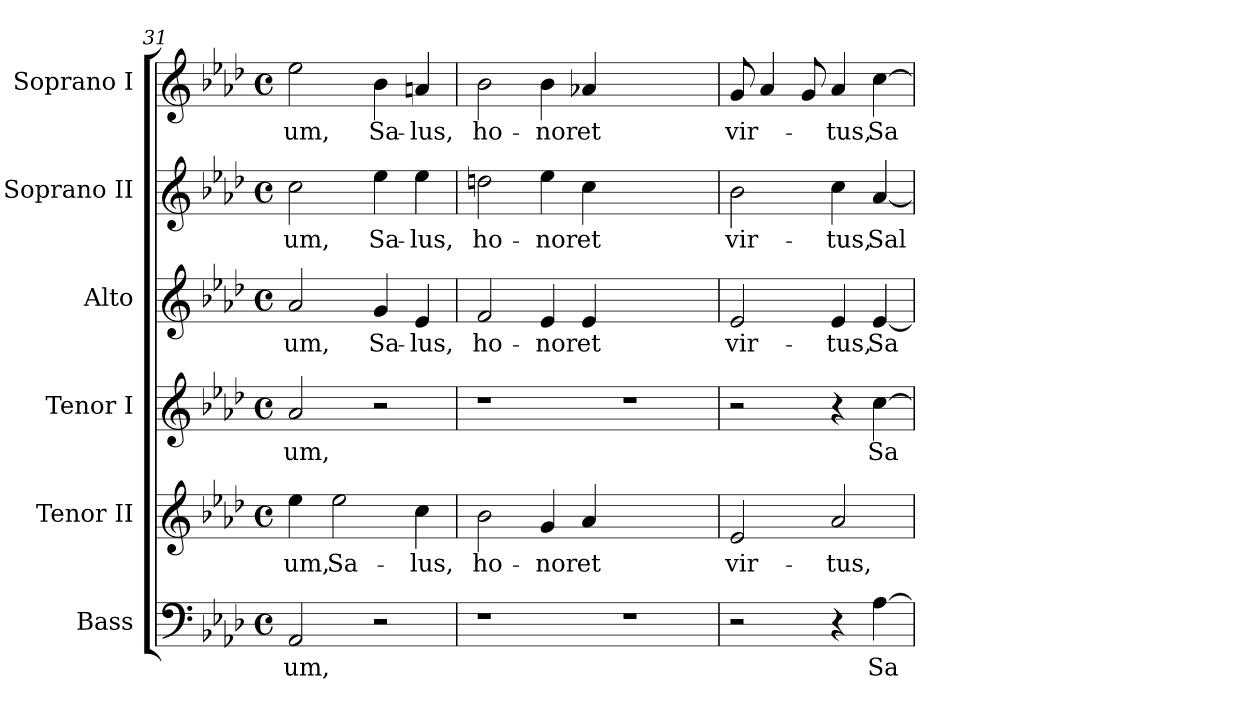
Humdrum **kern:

**kern	**text	**kern	**text	**kern	**text	**kern	**text	**kern	**text	**kern	**text
*part6	*part6	*part5	*part5	*part4	*part4	*part3	*part3	*part2	*part2	*part1	*part1
*staff6	*staff6	*staff5	*staff5	*staff4	*staff4	*staff3	*staff3	*staff2	*staff2	*staff1	*staff1
*I"Bass	*	*I"Tenor II	*	*I"Tenor I	*	*I"Alto	*	*I"Soprano II	*	*I"Soprano I	*
*I'B.	*	*I'T. II	*	*I'T. I	*	*I'A.	*	*I'S. II	*	*I'S. I	*
!!LO:LB:g=z
*clefF4	*	*clefG2	*	*clefG2	*	*clefG2	*	*clefG2	*	*clefG2	*
*	*	*ITrd7c12	*	*ITrd7c12	*	*	*	*	*	*	*
*k[b-e-a-d-]	*	*k[b-e-a-d-]	*	*k[b-e-a-d-]	*	*k[b-e-a-d-]	*	*k[b-e-a-d-]	*	*k[b-e-a-d-]	*
*A-:	*	*A-:	*	*A-:	*	*A-:	*	*A-:	*	*A-:	*
*M4/4	*	*M4/4	*	*M4/4	*	*M4/4	*	*M4/4	*	*M4/4	*
*met(c)	*	*met(c)	*	*met(c)	*	*met(c)	*	*met(c)	*	*met(c)	*
=31	=31	=31	=31	=31	=31	=31	=31	=31	=31	=31	=31
!	!LO:LY:b:color=#000000	!	!	!	!	!	!	!	!	!	!
!	!	!	!LO:LY:b:color=#000000	!	!	!	!	!	!	!	!
!	!	!	!	!	!LO:LY:b:color=#000000	!	!	!	!	!	!
!	!	!	!	!	!	!	!LO:LY:b:color=#000000	!	!	!	!
!	!	!	!	!	!	!	!	!	!LO:LY:b:color=#000000	!	!
!	!	!	!	!	!	!	!	!	!	!	!LO:LY:b:color=#000000
2AA-i/	-um,	4e-i\	-um,	2A-i/	-um,	2a-i/	-um,	2cci\	-um,	2ee-i\	-um,
!	!	!	!LO:LY:b:color=#000000	!	!	!	!	!	!	!	!
.	.	2e-i\	Sa-	.	.	.	.	.	.	.	.
!	!	!	!	!	!	!	!LO:LY:b:color=#000000	!	!	!	!
!	!	!	!	!	!	!	!	!	!LO:LY:b:color=#000000	!	!
!	!	!	!	!	!	!	!	!	!	!	!LO:LY:b:color=#000000
2r	.	.	.	2r	.	4gi/	Sa-	4ee-i\	Sa-	4b-i\	Sa-
!	!	!	!LO:LY:b:color=#000000	!	!	!	!	!	!	!	!
!	!	!	!	!	!	!	!LO:LY:b:color=#000000	!	!	!	!
!	!	!	!	!	!	!	!	!	!LO:LY:b:color=#000000	!	!
!	!	!	!	!	!	!	!	!	!	!	!LO:LY:b:color=#000000
.	.	4ci\	-lus,	.	.	4e-i/	-lus,	4ee-i\	-lus,	4ani/	-lus,
=32	=32	=32	=32	=32	=32	=32	=32	=32	=32	=32	=32
!	!	!	!LO:LY:b:color=#000000	!	!	!	!	!	!	!	!
!	!	!	!	!	!	!	!LO:LY:b:color=#000000	!	!	!	!
!	!	!	!	!	!	!	!	!	!LO:LY:b:color=#000000	!	!
!	!	!	!	!	!	!	!	!	!	!	!LO:LY:b:color=#000000
1r	.	2B-i\	ho-	1r	.	2fi/	ho-	2ddni\	ho-	2b-i\	ho-
!	!	!	!LO:LY:b:color=#000000	!	!	!	!	!	!	!	!
!	!	!	!	!	!	!	!LO:LY:b:color=#000000	!	!	!	!
!	!	!	!	!	!	!	!	!	!LO:LY:b:color=#000000	!	!
!	!	!	!	!	!	!	!	!	!	!	!LO:LY:b:color=#000000
.	.	4Gi/	-nor	.	.	4e-i/	-nor	4ee-i\	-nor	4b-i\	-nor
!	!	!	!LO:LY:b:color=#000000	!	!	!	!	!	!	!	!
!	!	!	!	!	!	!	!LO:LY:b:color=#000000	!	!	!	!
!	!	!	!	!	!	!	!	!	!LO:LY:b:color=#000000	!	!
!	!	!	!	!	!	!	!	!	!	!	!LO:LY:b:color=#000000
.	.	4A-i/	et	.	.	4e-i/	et	4cci\	et	4a-Xi/	et
1r	.	1ryy	.	1r	.	1ryy	.	1ryy	.	1ryy	.
=33	=33	=33	=33	=33	=33	=33	=33	=33	=33	=33	=33
!	!	!	!LO:LY:b:color=#000000	!	!	!	!	!	!	!	!
!	!	!	!	!	!	!	!LO:LY:b:color=#000000	!	!	!	!
!	!	!	!	!	!	!	!	!	!LO:LY:b:color=#000000	!	!
!	!	!	!	!	!	!	!	!	!	!	!LO:LY:b:color=#000000
2r	.	2E-i/	vir-	2r	.	2e-i/	vir-	2b-i\	vir-	8gi/	vir-
.	.	.	.	.	.	.	.	.	.	4a-i/	.
.	.	.	.	.	.	.	.	.	.	8gi/	.
!	!	!	!LO:LY:b:color=#000000	!	!	!	!	!	!	!	!
!	!	!	!	!	!	!	!LO:LY:b:color=#000000	!	!	!	!
!	!	!	!	!	!	!	!	!	!LO:LY:b:color=#000000	!	!
!	!	!	!	!	!	!	!	!	!	!	!LO:LY:b:color=#000000
4r	.	2A-i/	-tus,	4r	.	4e-i/	-tus,	4cci\	-tus,	4a-i/	-tus,
!	!LO:LY:b:color=#000000	!	!	!	!	!	!	!	!	!	!
!	!	!	!	!	!LO:LY:b:color=#000000	!	!	!	!	!	!
!	!	!	!	!	!	!	!LO:LY:b:color=#000000	!	!	!	!
!	!	!	!	!	!	!	!	!	!LO:LY:b:color=#000000	!	!
!	!	!	!	!	!	!	!	!	!	!	!LO:LY:b:color=#000000
[>4A-i\	Sa-	.	.	[>4ci\	Sa-	[<4e-i/	Sa-	[<4a-i/	Sal-	[>4cci\	Sa-
=	=	=	=	=	=	=	=	=	=	=	=
*-	*-	*-	*-	*-	*-	*-	*-	*-	*-	*-	*-
